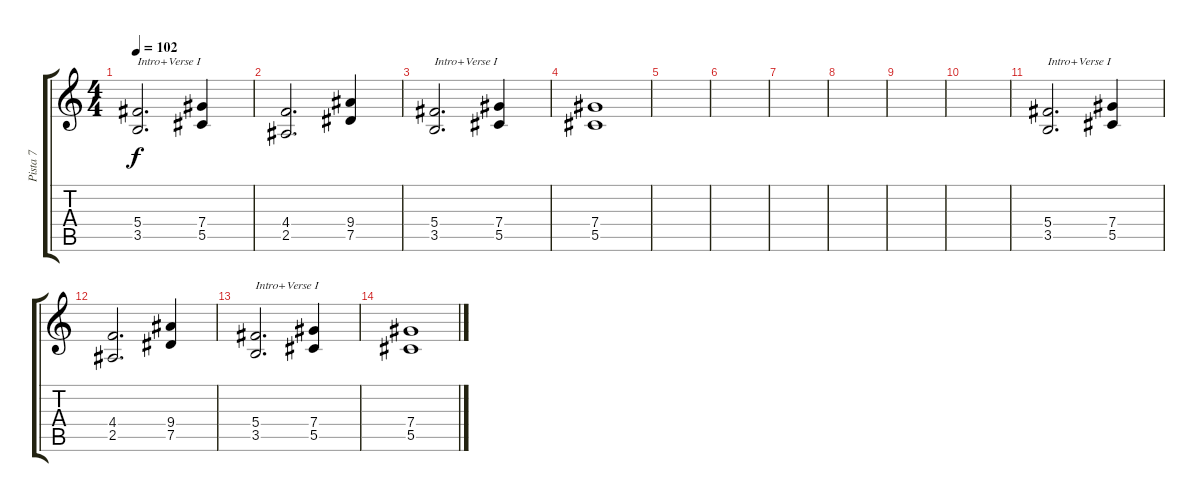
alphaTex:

\track ("Pista 7" "Pista 7") {instrument distortionguitar}
\staff {score tabs}
\tuning (Eb4 Bb3 Gb3 Db3 Ab2 Eb2) {hide}
\ts (4 4)
\tempo 102
\clef g2
\ks c
(5.4 3.5).2{d txt "Intro+Verse I" dy f instrument distortionguitar} (7.4 5.5).4 |
(4.4 2.5).2{d} (9.4 7.5).4 |
(5.4 3.5).2{d txt "Intro+Verse I"} (7.4 5.5).4 |
(7.4 5.5).1 |
|
|
|
|
|
|
(5.4 3.5).2{d txt "Intro+Verse I"} (7.4 5.5).4 |
(4.4 2.5).2{d} (9.4 7.5).4 |
(5.4 3.5).2{d txt "Intro+Verse I"} (7.4 5.5).4 |
(7.4 5.5).1
